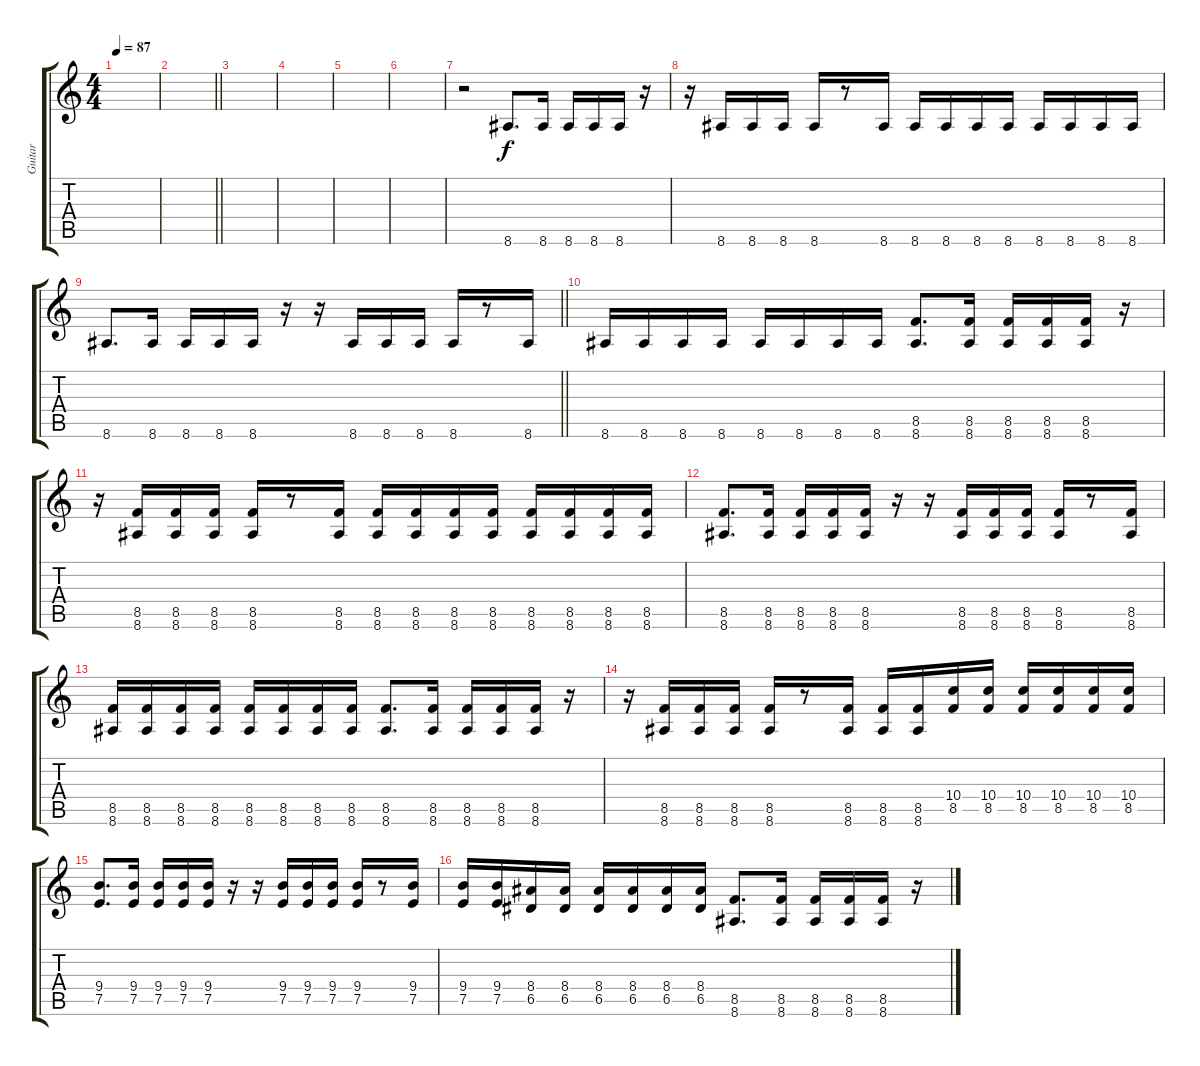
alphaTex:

\track ("Guitar" "Guitar") {instrument distortionguitar}
\staff {score tabs}
\tuning (E4 B3 G3 D3 A2 D2) {hide}
\ts (4 4)
\tempo 87
\clef g2
\ks c
|
\barLineRight lightlight
|
\section ("" "")
|
|
|
|
r.2{volume 5} 8.6.8{d volume 13} 8.6.16 8.6.16 8.6.16 8.6.16 r.16 |
r.16 8.6.16 8.6.16 8.6.16 8.6.16 r.8 8.6.16 8.6.16 8.6.16 8.6.16 8.6.16 8.6.16 8.6.16 8.6.16 8.6.16 |
\barLineRight lightlight
8.6.8{d} 8.6.16 8.6.16 8.6.16 8.6.16 r.16 r.16 8.6.16 8.6.16 8.6.16 8.6.16 r.8 8.6.16 |
\section ("" "")
8.6.16 8.6.16 8.6.16 8.6.16 8.6.16 8.6.16 8.6.16 8.6.16 (8.5 8.6).8{d volume 16} (8.5 8.6).16 (8.5 8.6).16 (8.5 8.6).16 (8.5 8.6).16 r.16 |
r.16 (8.5 8.6).16 (8.5 8.6).16 (8.5 8.6).16 (8.5 8.6).16 r.8 (8.5 8.6).16 (8.5 8.6).16 (8.5 8.6).16 (8.5 8.6).16 (8.5 8.6).16 (8.5 8.6).16 (8.5 8.6).16 (8.5 8.6).16 (8.5 8.6).16 |
(8.5 8.6).8{d} (8.5 8.6).16 (8.5 8.6).16 (8.5 8.6).16 (8.5 8.6).16 r.16 r.16 (8.5 8.6).16 (8.5 8.6).16 (8.5 8.6).16 (8.5 8.6).16 r.8 (8.5 8.6).16 |
(8.5 8.6).16 (8.5 8.6).16 (8.5 8.6).16 (8.5 8.6).16 (8.5 8.6).16 (8.5 8.6).16 (8.5 8.6).16 (8.5 8.6).16 (8.5 8.6).8{d} (8.5 8.6).16 (8.5 8.6).16 (8.5 8.6).16 (8.5 8.6).16 r.16 |
r.16 (8.5 8.6).16 (8.5 8.6).16 (8.5 8.6).16 (8.5 8.6).16 r.8 (8.5 8.6).16 (8.5 8.6).16 (8.5 8.6).16 (10.4 8.5).16 (10.4 8.5).16 (10.4 8.5).16 (10.4 8.5).16 (10.4 8.5).16 (10.4 8.5).16 |
(9.4 7.5).8{d} (9.4 7.5).16 (9.4 7.5).16 (9.4 7.5).16 (9.4 7.5).16 r.16 r.16 (9.4 7.5).16 (9.4 7.5).16 (9.4 7.5).16 (9.4 7.5).16 r.8 (9.4 7.5).16 |
(9.4 7.5).16 (9.4 7.5).16 (8.4 6.5).16 (8.4 6.5).16 (8.4 6.5).16 (8.4 6.5).16 (8.4 6.5).16 (8.4 6.5).16 (8.5 8.6).8{d} (8.5 8.6).16 (8.5 8.6).16 (8.5 8.6).16 (8.5 8.6).16 r.16
